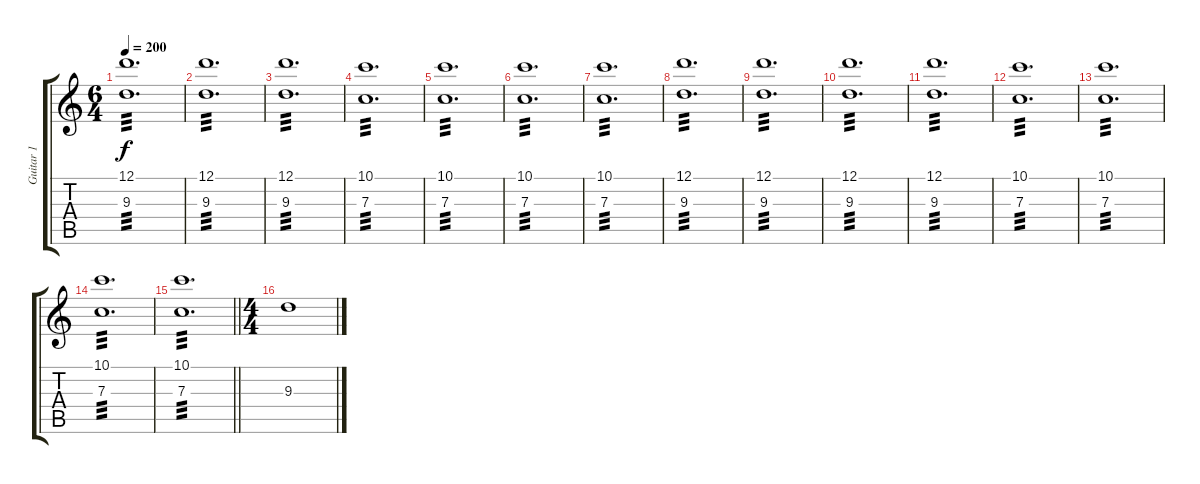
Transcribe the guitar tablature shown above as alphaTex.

\track ("Guitar 1" "Guitar 1") {instrument distortionguitar}
\staff {score tabs}
\tuning (D4 A3 F3 D3 A2 D2) {hide}
\ts (6 4)
\tempo 200
\clef g2
\ks c
(12.1 9.3).1{d tp 3 dy f} |
(12.1 9.3).1{d tp 3} |
(12.1 9.3).1{d tp 3} |
(10.1 7.3).1{d tp 3} |
(10.1 7.3).1{d tp 3} |
(10.1 7.3).1{d tp 3} |
(10.1 7.3).1{d tp 3} |
(12.1 9.3).1{d tp 3} |
(12.1 9.3).1{d tp 3} |
(12.1 9.3).1{d tp 3} |
(12.1 9.3).1{d tp 3} |
(10.1 7.3).1{d tp 3} |
(10.1 7.3).1{d tp 3} |
(10.1 7.3).1{d tp 3} |
\barLineRight lightlight
(10.1 7.3).1{d tp 3} |
\ts (4 4)
9.3.1
